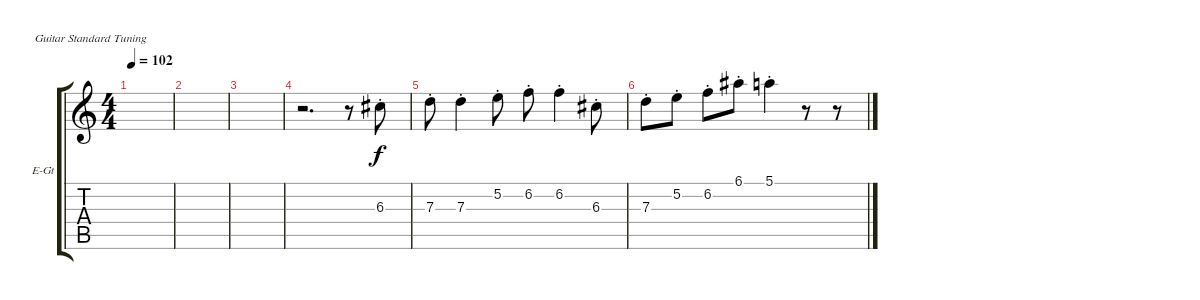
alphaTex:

\defaultSystemsLayout 4
\bracketExtendMode groupsimilarinstruments
\firstSystemTrackNameOrientation horizontal
\otherSystemsTrackNameOrientation horizontal
\track ("Г. Каспарян" "E-Gt") {instrument electricguitarclean}
\staff {score tabs}
\tuning (E4 B3 G3 D3 A2 E2)
\ts (4 4)
\tempo 102
\clef g2
\ks c
|
|
|
r.2{d} r.8 6.3{st}.8 |
7.3{st}.8 7.3{st}.4 5.2{st}.8 6.2{st}.8 6.2{st}.4 6.3{st}.8 |
7.3{st}.8 5.2{st}.8 6.2{st}.8 6.1{st}.8 5.1{st}.4 r.8 r.8
